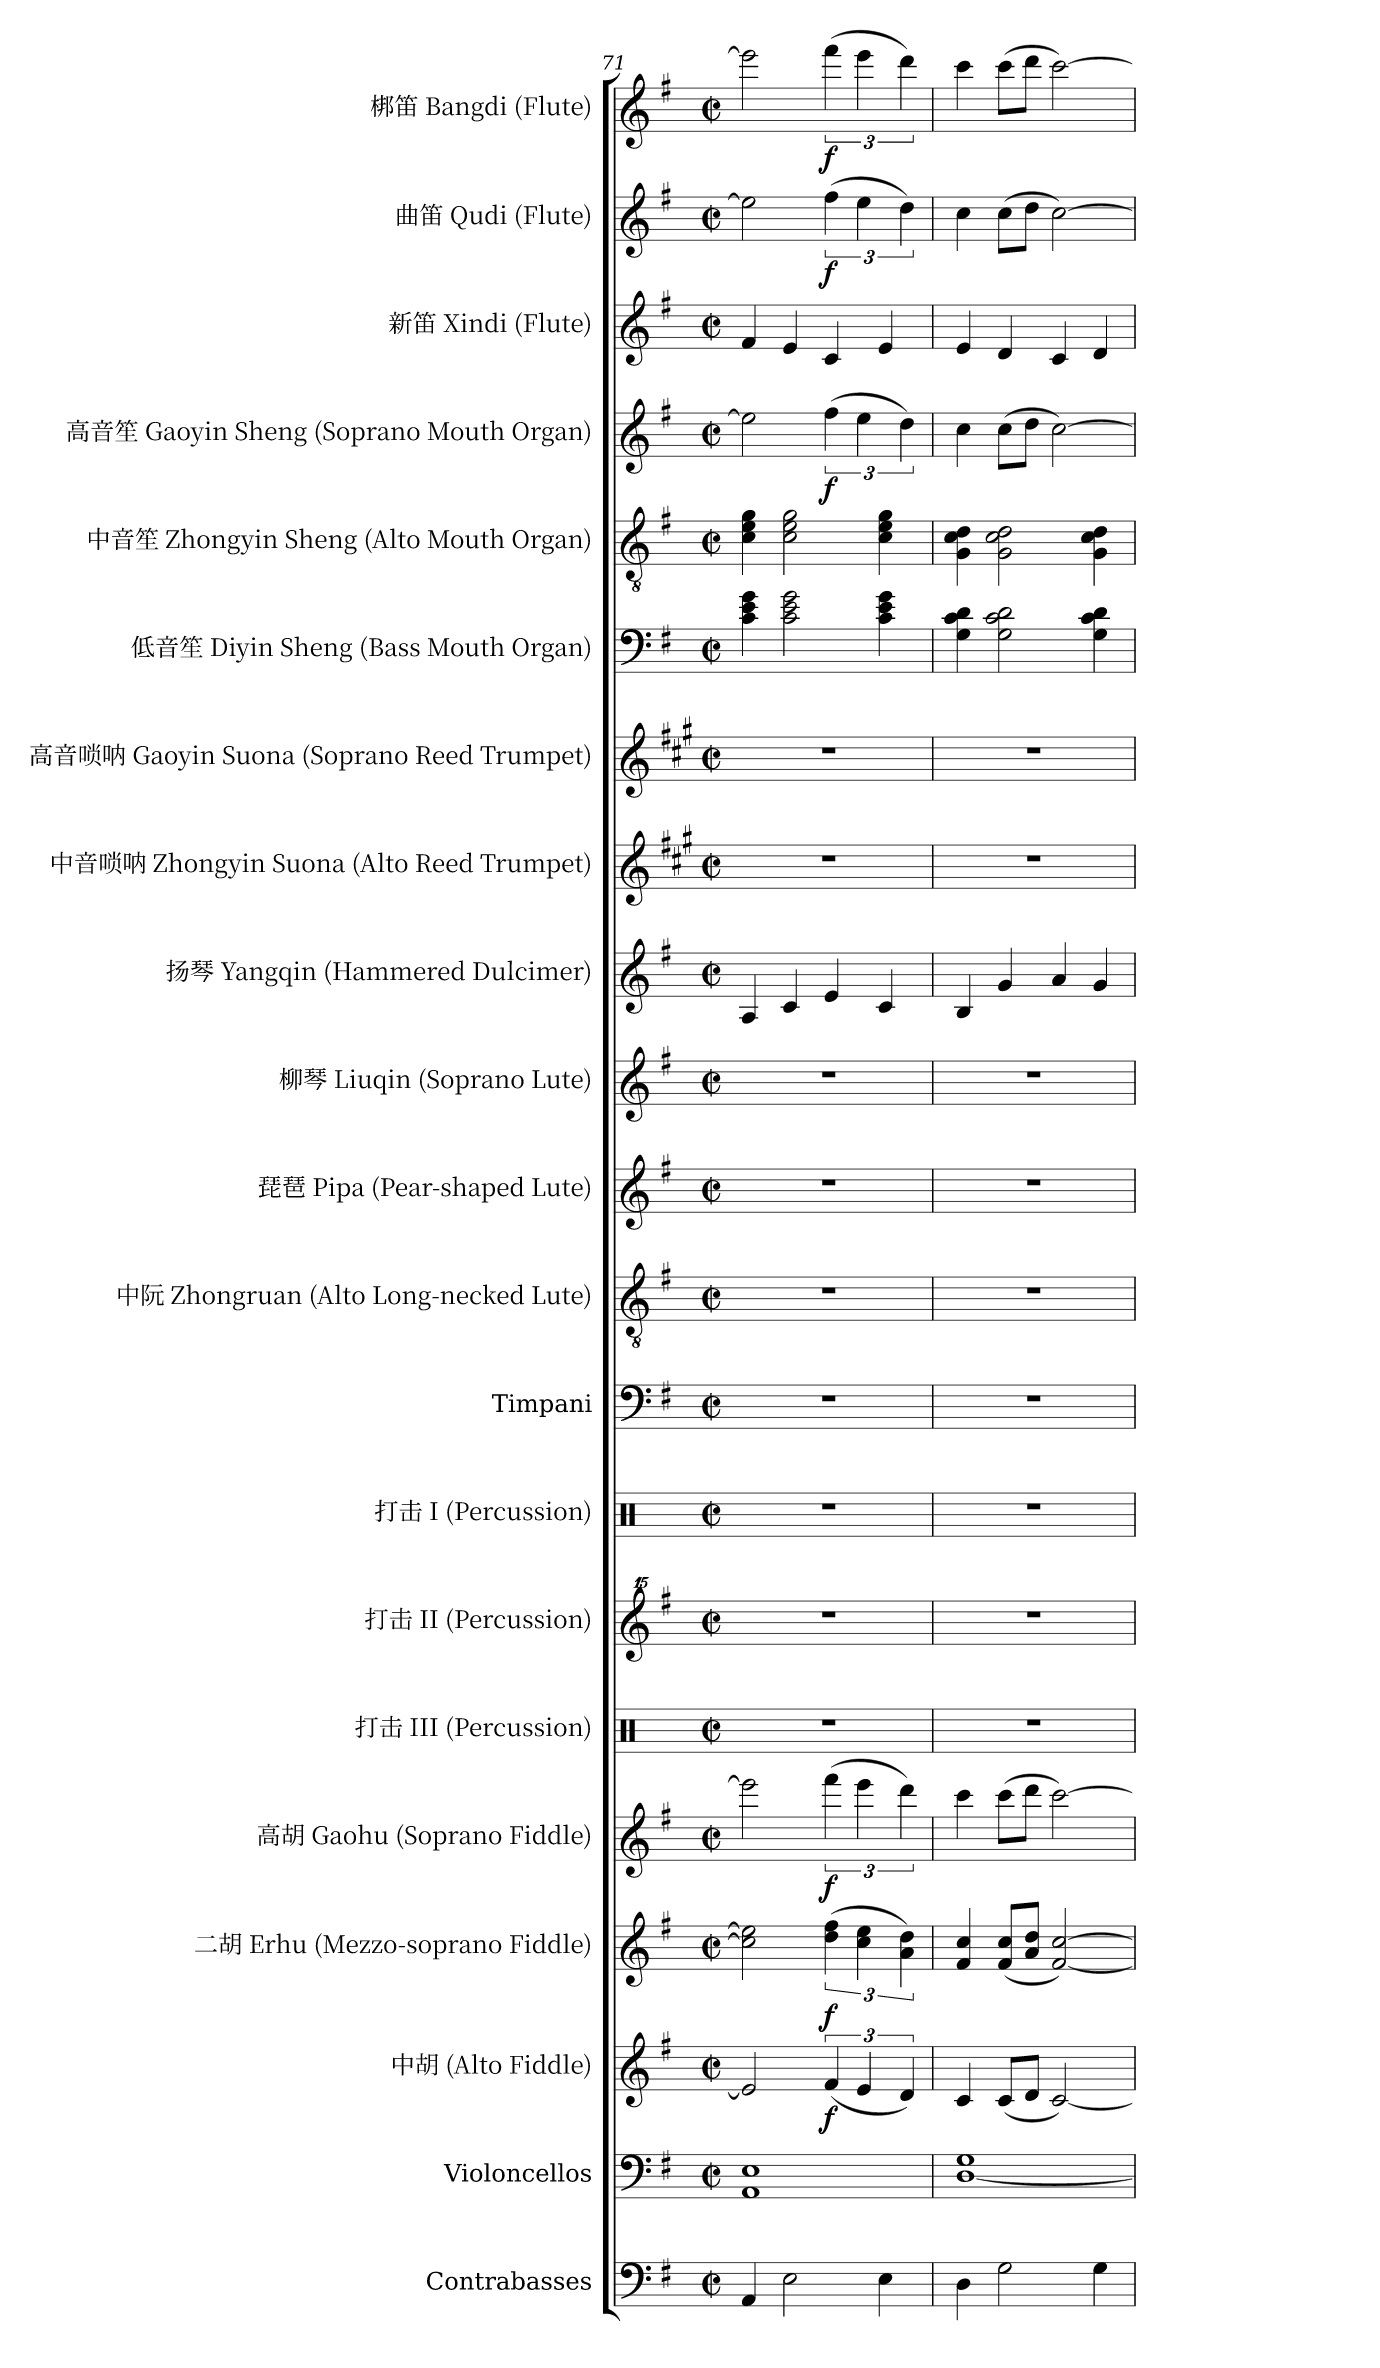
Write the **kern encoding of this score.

**kern	**kern	**kern	**dynam	**kern	**dynam	**kern	**dynam	**kern	**kern	**kern	**kern	**kern	**kern	**kern	**kern	**kern	**kern	**kern	**kern	**kern	**dynam	**kern	**kern	**dynam	**kern	**dynam
*part21	*part20	*part19	*part19	*part18	*part18	*part17	*part17	*part16	*part15	*part14	*part13	*part12	*part11	*part10	*part9	*part8	*part7	*part6	*part5	*part4	*part4	*part3	*part2	*part2	*part1	*part1
*staff21	*staff20	*staff19	*staff19	*staff18	*staff18	*staff17	*staff17	*staff16	*staff15	*staff14	*staff13	*staff12	*staff11	*staff10	*staff9	*staff8	*staff7	*staff6	*staff5	*staff4	*staff4	*staff3	*staff2	*staff2	*staff1	*staff1
*I"Contrabasses	*I"Violoncellos	*I"中胡 (Alto Fiddle)	*	*I"二胡 Erhu (Mezzo-soprano Fiddle)	*	*I"高胡 Gaohu (Soprano Fiddle)	*	*I"打击 III (Percussion)	*I"打击 II (Percussion)	*I"打击 I (Percussion)	*I"Timpani	*I"中阮 Zhongruan (Alto Long-necked Lute)	*I"琵琶 Pipa (Pear-shaped Lute)	*I"柳琴 Liuqin (Soprano Lute)	*I"扬琴 Yangqin  (Hammered Dulcimer)	*I"中音唢呐 Zhongyin Suona (Alto Reed Trumpet)	*I"高音唢呐 Gaoyin Suona (Soprano Reed Trumpet)	*I"低音笙 Diyin Sheng (Bass Mouth Organ)	*I"中音笙 Zhongyin Sheng (Alto Mouth Organ)	*I"高音笙 Gaoyin Sheng (Soprano Mouth Organ)	*	*I"新笛 Xindi (Flute)	*I"曲笛 Qudi (Flute)	*	*I"梆笛 Bangdi (Flute)	*
*I'Cbs.	*I'Vcs.	*	*	*	*	*	*	*I'打击 III	*I'打击 II	*I'打击 I	*I'Timp.	*	*	*	*	*	*	*	*	*	*	*	*	*	*	*
*clefF4	*clefF4	*clefG2	*	*clefG2	*	*clefG2	*	*clefX	*clefG^^2	*clefX	*clefF4	*clefGv2	*clefG2	*clefG2	*clefG2	*clefG2	*clefG2	*clefF4	*clefGv2	*clefG2	*	*clefG2	*clefG2	*	*clefG2	*
*	*	*	*	*	*	*	*	*	*	*	*	*	*ITrd7c12	*	*	*ITrd1c2	*ITrd1c2	*	*	*	*	*	*	*	*	*
*k[f#]	*k[f#]	*k[f#]	*	*k[f#]	*	*k[f#]	*	*k[]	*k[f#]	*k[]	*k[f#]	*k[f#]	*k[f#]	*k[f#]	*k[f#]	*k[f#]	*k[f#]	*k[f#]	*k[f#]	*k[f#]	*	*k[f#]	*k[f#]	*	*k[f#]	*
*M2/2	*M2/2	*M2/2	*	*M2/2	*	*M2/2	*	*M2/2	*M2/2	*M2/2	*M2/2	*M2/2	*M2/2	*M2/2	*M2/2	*M2/2	*M2/2	*M2/2	*M2/2	*M2/2	*	*M2/2	*M2/2	*	*M2/2	*
*met(c|)	*met(c|)	*met(c|)	*	*met(c|)	*	*met(c|)	*	*met(c|)	*met(c|)	*met(c|)	*met(c|)	*met(c|)	*met(c|)	*met(c|)	*met(c|)	*met(c|)	*met(c|)	*met(c|)	*met(c|)	*met(c|)	*	*met(c|)	*met(c|)	*	*met(c|)	*
=71	=71	=71	=71	=71	=71	=71	=71	=71	=71	=71	=71	=71	=71	=71	=71	=71	=71	=71	=71	=71	=71	=71	=71	=71	=71	=71
4AA/	1AA 1E	2e/]	.	2cc\] 2ee\]	.	2eee\]	.	1r	1r	1r	1r	1r	1r	1r	4A/	1r	1r	4c\ 4e\ 4g\	4c\ 4e\ 4g\	2ee\]	.	4f#/	2ee\]	.	2eee\]	.
2E\	.	.	.	.	.	.	.	.	.	.	.	.	.	.	4c/	.	.	2c\ 2e\ 2g\	2c\ 2e\ 2g\	.	.	4e/	.	.	.	.
!	!	!	!LO:DY:b	!	!LO:DY:b	!	!LO:DY:b	!	!	!	!	!	!	!	!	!	!	!	!	!	!LO:DY:b	!	!	!LO:DY:b	!	!LO:DY:b
.	.	(6f#/	f	(6dd\ 6ff#\	f	(6fff#\	f	.	.	.	.	.	.	.	4e/	.	.	.	.	(6ff#\	f	4c/	(6ff#\	f	(6fff#\	f
.	.	6e/	.	6cc\ 6ee\	.	6eee\	.	.	.	.	.	.	.	.	.	.	.	.	.	6ee\	.	.	6ee\	.	6eee\	.
4E\	.	.	.	.	.	.	.	.	.	.	.	.	.	.	4c/	.	.	4c\ 4e\ 4g\	4c\ 4e\ 4g\	.	.	4e/	.	.	.	.
.	.	6d/)	.	6a\ 6dd\)	.	6ddd\)	.	.	.	.	.	.	.	.	.	.	.	.	.	6dd\)	.	.	6dd\)	.	6ddd\)	.
=72	=72	=72	=72	=72	=72	=72	=72	=72	=72	=72	=72	=72	=72	=72	=72	=72	=72	=72	=72	=72	=72	=72	=72	=72	=72	=72
4D\	[1D 1G	4c/	.	4f#/ 4cc/	.	4ccc\	.	1r	1r	1r	1r	1r	1r	1r	4B/	1r	1r	4G\ 4c\ 4d\	4G\ 4c\ 4d\	4cc\	.	4e/	4cc\	.	4ccc\	.
2G\	.	(8c/L	.	(8f#/ 8cc/L	.	(8ccc\L	.	.	.	.	.	.	.	.	4g/	.	.	2G\ 2c\ 2d\	2G\ 2c\ 2d\	(8cc\L	.	4d/	(8cc\L	.	(8ccc\L	.
.	.	8d/J	.	8a/ 8dd/J	.	8ddd\J	.	.	.	.	.	.	.	.	.	.	.	.	.	8dd\J	.	.	8dd\J	.	8ddd\J	.
.	.	[2c/)	.	[2f#/ [2cc/)	.	[2ccc\)	.	.	.	.	.	.	.	.	4a/	.	.	.	.	[2cc\)	.	4c/	[2cc\)	.	[2ccc\)	.
4G\	.	.	.	.	.	.	.	.	.	.	.	.	.	.	4g/	.	.	4G\ 4c\ 4d\	4G\ 4c\ 4d\	.	.	4d/	.	.	.	.
=	=	=	=	=	=	=	=	=	=	=	=	=	=	=	=	=	=	=	=	=	=	=	=	=	=	=
*-	*-	*-	*-	*-	*-	*-	*-	*-	*-	*-	*-	*-	*-	*-	*-	*-	*-	*-	*-	*-	*-	*-	*-	*-	*-	*-
